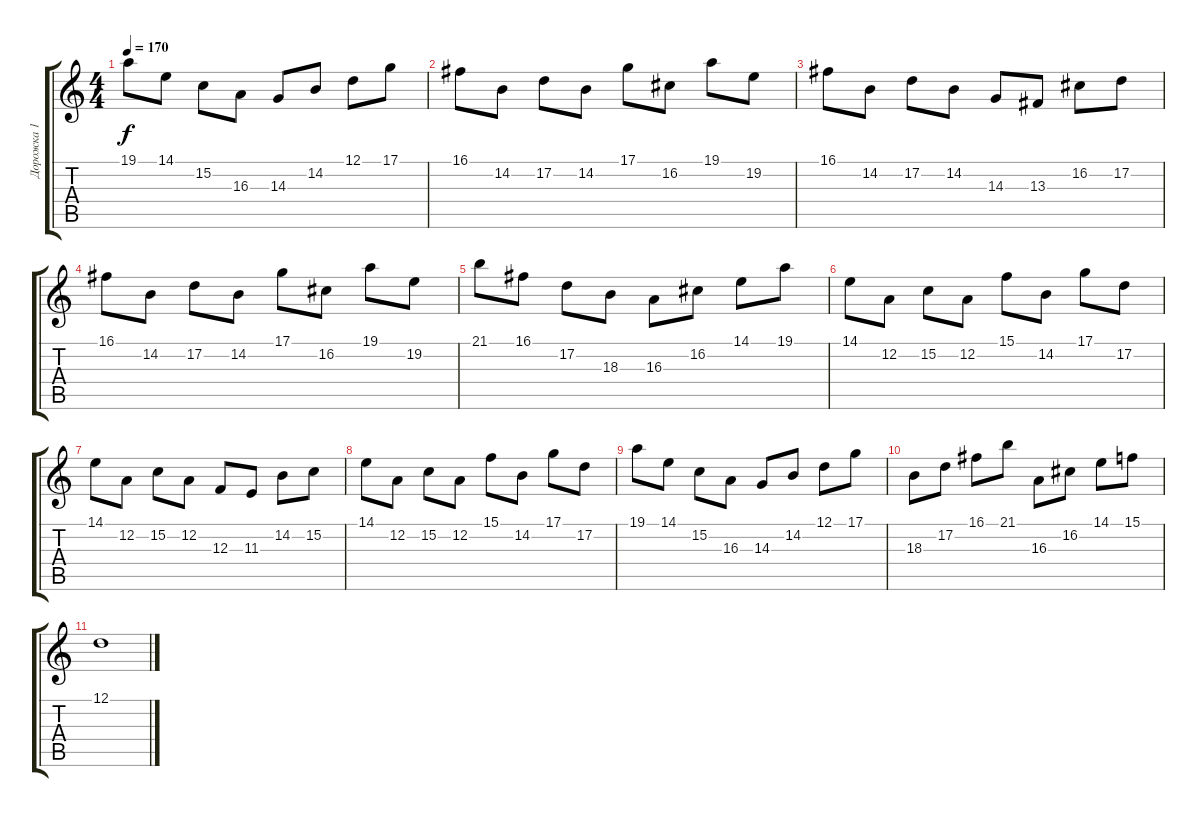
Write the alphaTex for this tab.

\track ("Дорожка 1" "Дорожка 1") {instrument pizzicatostrings}
\staff {score tabs}
\tuning (D4 A3 F3 C3 G2 D2) {hide}
\ts (4 4)
\tempo 170
\clef g2
\ks c
19.1.8{dy f} 14.1.8 15.2.8 16.3.8 14.3.8 14.2.8 12.1.8 17.1.8 |
16.1.8 14.2.8 17.2.8 14.2.8 17.1.8 16.2.8 19.1.8 19.2.8 |
16.1.8 14.2.8 17.2.8 14.2.8 14.3.8 13.3.8 16.2.8 17.2.8 |
16.1.8 14.2.8 17.2.8 14.2.8 17.1.8 16.2.8 19.1.8 19.2.8 |
21.1.8 16.1.8 17.2.8 18.3.8 16.3.8 16.2.8 14.1.8 19.1.8 |
14.1.8 12.2.8 15.2.8 12.2.8 15.1.8 14.2.8 17.1.8 17.2.8 |
14.1.8 12.2.8 15.2.8 12.2.8 12.3.8 11.3.8 14.2.8 15.2.8 |
14.1.8 12.2.8 15.2.8 12.2.8 15.1.8 14.2.8 17.1.8 17.2.8 |
19.1.8 14.1.8 15.2.8 16.3.8 14.3.8 14.2.8 12.1.8 17.1.8 |
18.3.8 17.2.8 16.1.8 21.1.8 16.3.8 16.2.8 14.1.8 15.1.8 |
12.1.1
